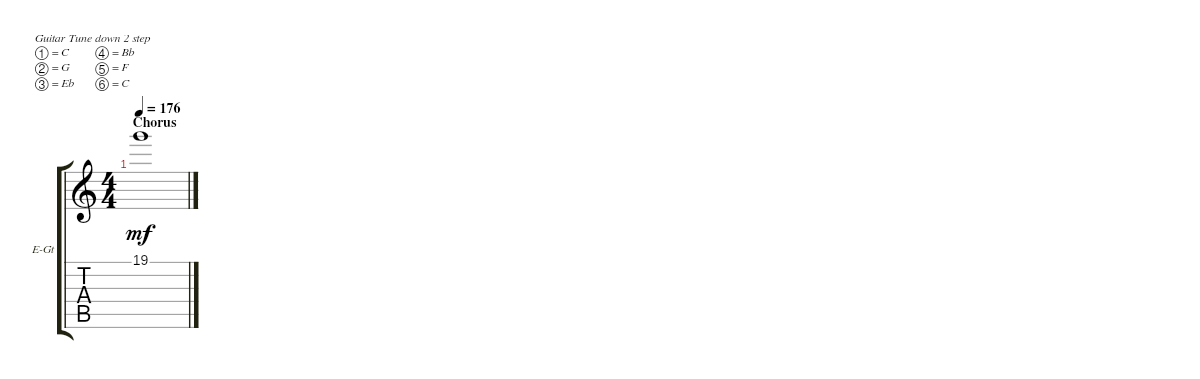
\bracketExtendMode groupsimilarinstruments
\firstSystemTrackNameOrientation horizontal
\otherSystemsTrackNameOrientation horizontal
\track ("Guitar 3" "E-Gt") {instrument distortionguitar}
\staff {score tabs}
\tuning (C4 G3 Eb3 Bb2 F2 C2)
\ts (4 4)
\section ("" "Chorus")
\tempo 176
\clef g2
\scale
0.333333
\ks c
19.1.1{dy mf} |
\scale
0.333333 |
\scale
0.333333 |
\scale
0.333333 |
\scale
0.333333 |
\scale
0.333333 |
\scale
0.333333 |
\scale
0.333333 |
\scale
0.333333 |
\scale
0.333333 |
\scale
0.333333 |
\scale
0.333333 |
\scale
0.333333 |
\scale
0.333333 |
\scale
0.333333 |
\scale
0.333333
